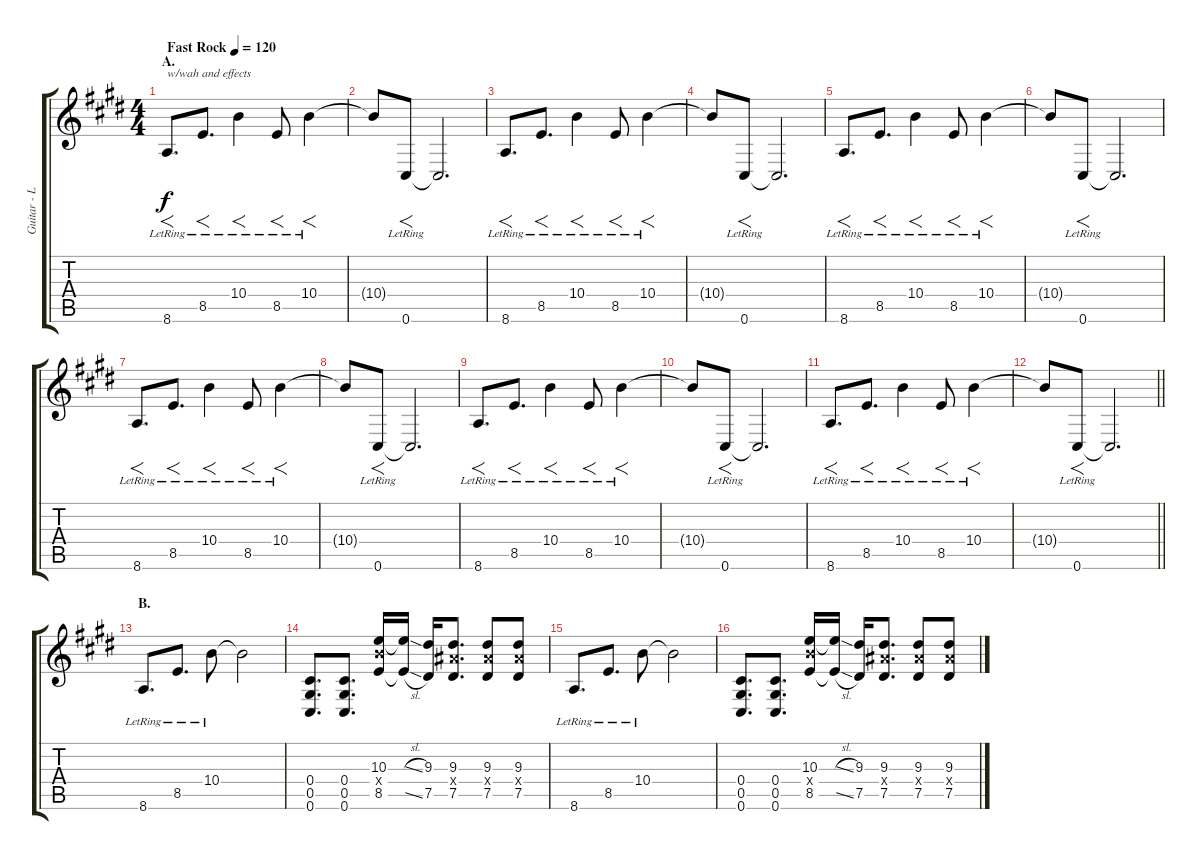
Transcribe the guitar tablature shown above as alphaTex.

\track ("Guitar - Left" "Guitar - L") {instrument distortionguitar}
\staff {score tabs}
\tuning (Eb4 Bb3 Gb3 Db3 Ab2 Db2) {hide}
\ts (4 4)
\section ("" "A.")
\tempo (120 "Fast Rock")
\clef g2
\ks e
8.6{lr}.8{f d txt "w/wah and effects" dy f volume 10 balance 8 instrument overdrivenguitar} 8.5{lr}.8{f d} 10.4{lr}.4{f} 8.5{lr}.8{f} 10.4{lr}.4{f} |
10.4{t}.8 0.6{lr}.8{f} 0.6{t}.2{d} |
8.6{lr}.8{f d} 8.5{lr}.8{f d} 10.4{lr}.4{f} 8.5{lr}.8{f} 10.4{lr}.4{f} |
10.4{t}.8 0.6{lr}.8{f} 0.6{t}.2{d} |
8.6{lr}.8{f d} 8.5{lr}.8{f d} 10.4{lr}.4{f} 8.5{lr}.8{f} 10.4{lr}.4{f} |
10.4{t}.8 0.6{lr}.8{f} 0.6{t}.2{d} |
8.6{lr}.8{f d} 8.5{lr}.8{f d} 10.4{lr}.4{f} 8.5{lr}.8{f} 10.4{lr}.4{f} |
10.4{t}.8 0.6{lr}.8{f} 0.6{t}.2{d} |
8.6{lr}.8{f d} 8.5{lr}.8{f d} 10.4{lr}.4{f} 8.5{lr}.8{f} 10.4{lr}.4{f} |
10.4{t}.8 0.6{lr}.8{f} 0.6{t}.2{d} |
8.6{lr}.8{f d} 8.5{lr}.8{f d} 10.4{lr}.4{f} 8.5{lr}.8{f} 10.4{lr}.4{f} |
\barLineRight lightlight
10.4{t}.8 0.6{lr}.8{f} 0.6{t}.2{d} |
\section ("" "B.")
8.6{lr}.8{d volume 14 balance 0 instrument distortionguitar} 8.5{lr}.8{d} 10.4{lr}.8 10.4{t}.2 |
(0.4 0.5 0.6).8{d} (0.4 0.5 0.6).8{d} (10.3 10.4{x} 8.5).16 (10.3{sl t} 8.5{sl t}).16 (9.3 7.5).16 (9.3 9.4{x} 7.5).8{d} (9.3 9.4{x} 7.5).8 (9.3 9.4{x} 7.5).8 |
8.6{lr}.8{d} 8.5{lr}.8{d} 10.4{lr}.8 10.4{t}.2 |
(0.4 0.5 0.6).8{d} (0.4 0.5 0.6).8{d} (10.3 10.4{x} 8.5).16 (10.3{sl t} 8.5{sl t}).16 (9.3 7.5).16 (9.3 9.4{x} 7.5).8{d} (9.3 9.4{x} 7.5).8 (9.3 9.4{x} 7.5).8
